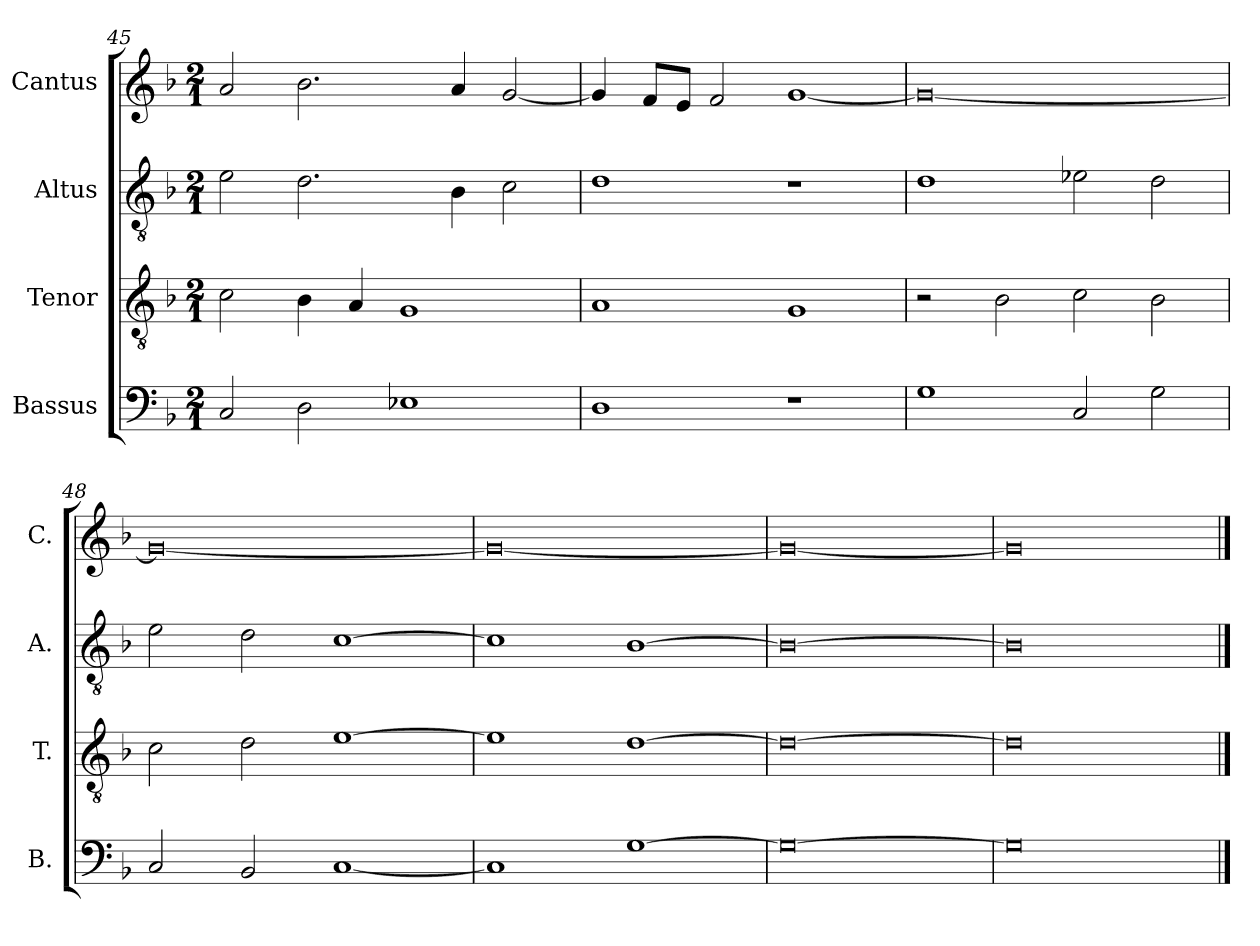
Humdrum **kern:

**kern	**kern	**kern	**kern
*part4	*part3	*part2	*part1
*staff4	*staff3	*staff2	*staff1
*I"Bassus	*I"Tenor	*I"Altus	*I"Cantus
*I'B.	*I'T.	*I'A.	*I'C.
*clefF4	*clefGv2	*clefGv2	*clefG2
*k[b-]	*k[b-]	*k[b-]	*k[b-]
*M2/1	*M2/1	*M2/1	*M2/1
=45	=45	=45	=45
2C/	2c\	2e\	2a/
2D\	4B-\	2.d\	2.b-\
.	4A/	.	.
1E-X	1G	.	.
.	.	4B-\	4a/
.	.	2c\	[2g/
=46	=46	=46	=46
1D	1A	1d	4g/]
.	.	.	8f/L
.	.	.	8e/J
.	.	.	2f/
1r	1G	1r	[1g
!!LO:PB:g=z
=47	=47	=47	=47
1G	2r	1d	0g_
.	2B-\	.	.
2C/	2c\	2e-X\	.
2G\	2B-\	2d\	.
=48	=48	=48	=48
2C/	2c\	2e\	0g_
2BB-/	2d\	2d\	.
[1C	[1e	[1c	.
!!LO:LB:g=z
=49	=49	=49	=49
1C]	1e]	1c]	0g_
[1G	[1d	[1B-	.
=50	=50	=50	=50
0G_	0d_	0B-_	0g_
=51	=51	=51	=51
0G]	0d]	0B-]	0g]
==	==	==	==
*-	*-	*-	*-
